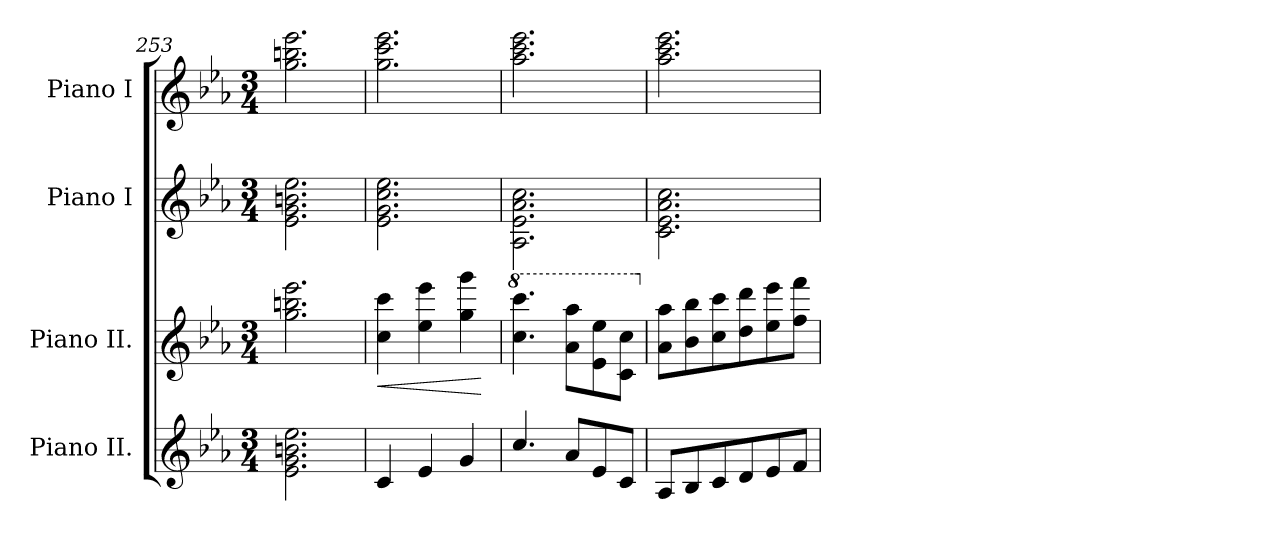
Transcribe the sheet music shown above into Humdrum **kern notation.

**kern	**kern	**dynam	**kern	**kern
*part4	*part3	*part3	*part2	*part1
*staff4	*staff3	*staff3	*staff2	*staff1
*I"Piano II.	*I"Piano II.	*	*I"Piano I	*I"Piano I
*clefG2	*clefG2	*	*clefG2	*clefG2
*k[b-e-a-]	*k[b-e-a-]	*	*k[b-e-a-]	*k[b-e-a-]
*M3/4	*M3/4	*	*M3/4	*M3/4
=253	=253	=253	=253	=253
2.e-\ 2.g\ 2.bn\ 2.ee-\	2.gg\ 2.bbn\ 2.eee-\	.	2.e-\ 2.g\ 2.bn\ 2.ee-\	2.gg\ 2.bbn\ 2.eee-\
=254	=254	=254	=254	=254
!	!	!LO:HP:b	!	!
4c/	4cc\ 4ccc\	<	2.e-\ 2.g\ 2.cc\ 2.ee-\	2.gg\ 2.ccc\ 2.eee-\
4e-/	4ee-\ 4eee-\	.	.	.
4g/	4gg\ 4ggg\	.	.	.
.	.	[	.	.
=255	=255	=255	=255	=255
*	*8va	*	*	*
4.cc/	4.ccc\ 4.cccc\	.	2.A-\ 2.e-\ 2.a-\ 2.cc\	2.aa-\ 2.ccc\ 2.eee-\
8a-/L	8aa-\ 8aaa-\L	.	.	.
8e-/	8ee-\ 8eee-\	.	.	.
8c/J	8cc\ 8ccc\J	.	.	.
=256	=256	=256	=256	=256
*	*X8va	*	*	*
8A-/L	8a-/ 8aa-/L	.	2.c\ 2.e-\ 2.a-\ 2.cc\	2.aa-\ 2.ccc\ 2.eee-\
8B-/	8b-/ 8bb-/	.	.	.
8c/	8cc\ 8ccc\	.	.	.
8d/	8dd\ 8ddd\	.	.	.
8e-/	8ee-\ 8eee-\	.	.	.
8f/J	8ff\ 8fff\J	.	.	.
=	=	=	=	=
*-	*-	*-	*-	*-
